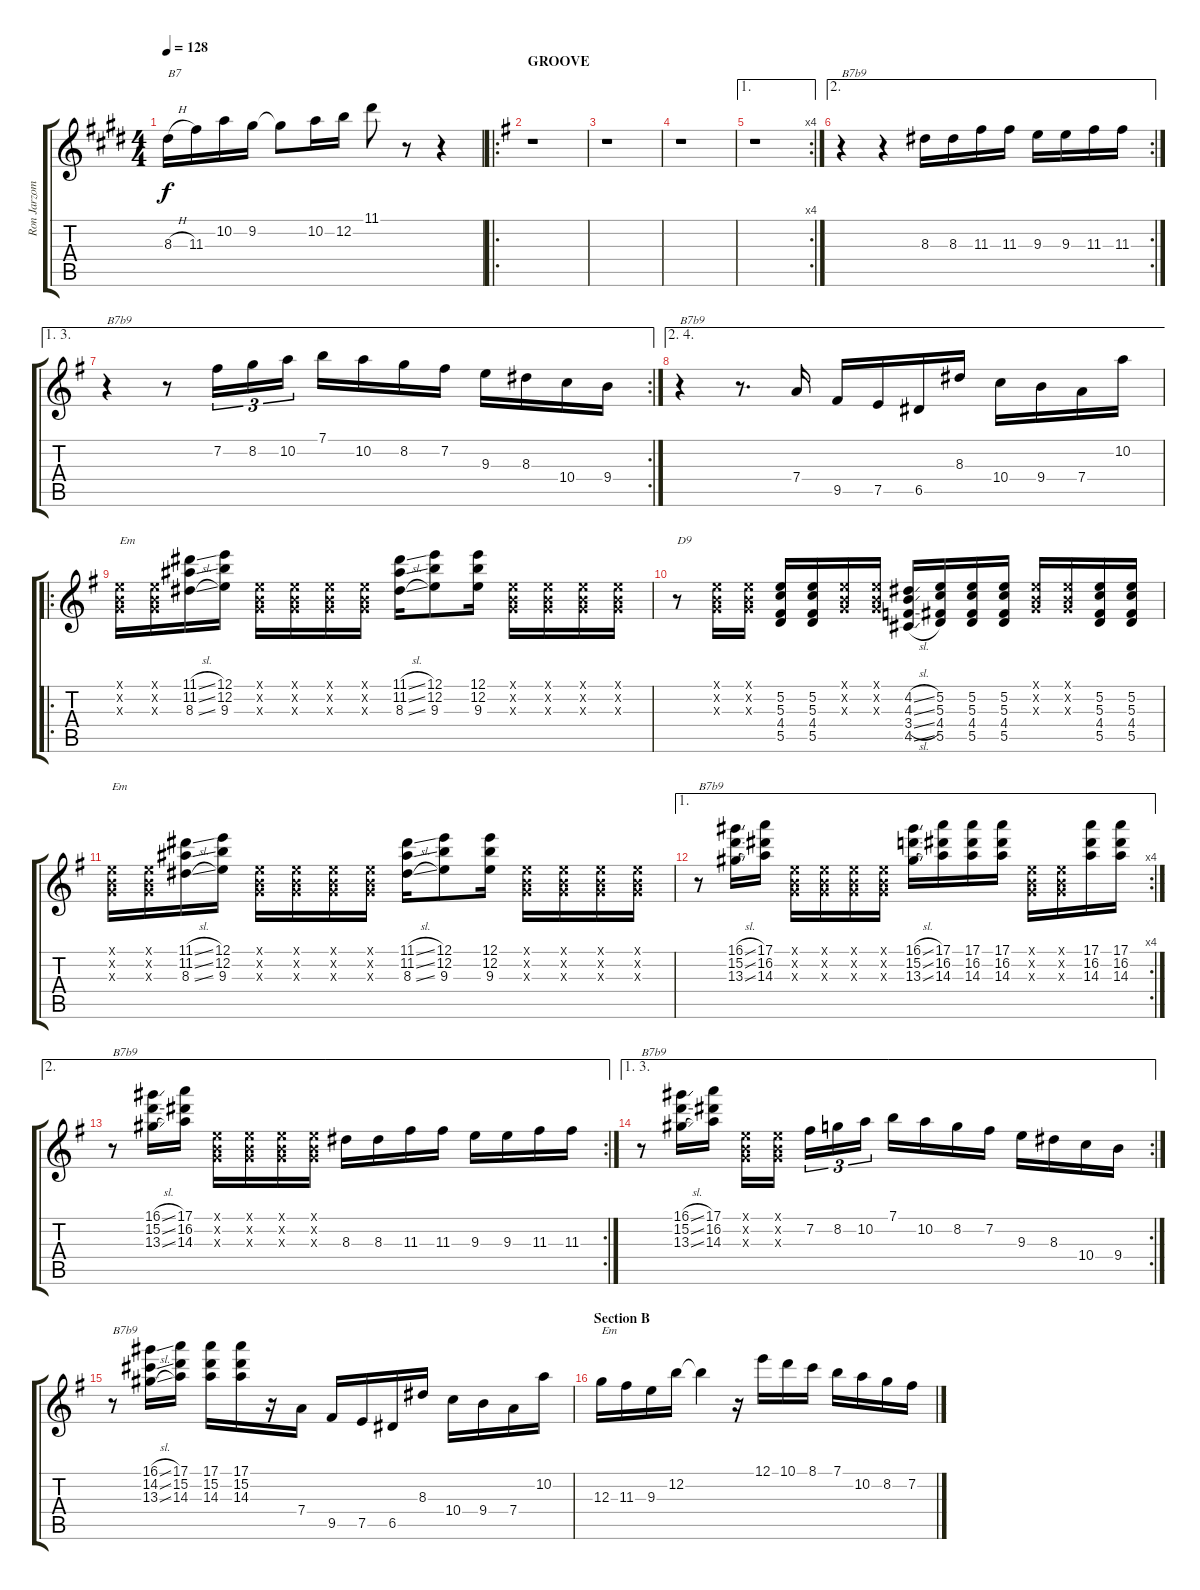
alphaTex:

\track ("Ron Jarzombek (Left Channel)" "Ron Jarzom") {instrument distortionguitar}
\staff {score tabs}
\tuning (E4 B3 G3 D3 A2 E2) {hide}
\ts (4 4)
\tempo 128
\clef g2
\ks c#minor
8.3{h}.16{txt "B7" dy f} 11.3.16 10.2.16 9.2.16 9.2{t}.8 10.2.16 12.2.16 11.1.8 r.8 r.4 |
\ro
\section ("" "GROOVE")
\ks eminor
r.1 |
r.1 |
r.1 |
\ae 1
\rc 4
r.1 |
\ae 2
\rc 2
r.4{txt "B7b9"} r.4 8.3.16 8.3.16 11.3.16 11.3.16 9.3.16 9.3.16 11.3.16 11.3.16 |
\ae (1 3)
\rc 2
r.4{txt "B7b9"} r.8 7.2.16{tu (3 2)} 8.2.16{tu (3 2)} 10.2.16{tu (3 2)} 7.1.16 10.2.16 8.2.16 7.2.16 9.3.16 8.3.16 10.4.16 9.4.16 |
\ae (2 4)
r.4{txt "B7b9"} r.8{d} 7.4.16 9.5.16 7.5.16 6.5.16 8.3.16 10.4.16 9.4.16 7.4.16 10.2.16 |
\ro
(0.1{x} 0.2{x} 0.3{x}).16{txt "Em" balance 8} (0.1{x} 0.2{x} 0.3{x}).16 (11.1{sl} 11.2{sl} 8.3{sl}).16 (12.1 12.2 9.3).16 (0.1{x} 0.2{x} 0.3{x}).16 (0.1{x} 0.2{x} 0.3{x}).16 (0.1{x} 0.2{x} 0.3{x}).16 (0.1{x} 0.2{x} 0.3{x}).16 (11.1{sl} 11.2{sl} 8.3{sl}).16 (12.1 12.2 9.3).8 (12.1 12.2 9.3).16 (0.1{x} 0.2{x} 0.3{x}).16 (0.1{x} 0.2{x} 0.3{x}).16 (0.1{x} 0.2{x} 0.3{x}).16 (0.1{x} 0.2{x} 0.3{x}).16 |
r.8{txt "D9"} (0.1{x} 0.2{x} 0.3{x}).16 (0.1{x} 0.2{x} 0.3{x}).16 (5.2 5.3 4.4 5.5).16 (5.2 5.3 4.4 5.5).16 (0.1{x} 0.2{x} 0.3{x}).16 (0.1{x} 0.2{x} 0.3{x}).16 (4.2{sl} 4.3{sl} 3.4{sl} 4.5{sl}).16 (5.2 5.3 4.4 5.5).16 (5.2 5.3 4.4 5.5).16 (5.2 5.3 4.4 5.5).16 (0.1{x} 0.2{x} 0.3{x}).16 (0.1{x} 0.2{x} 0.3{x}).16 (5.2 5.3 4.4 5.5).16 (5.2 5.3 4.4 5.5).16 |
(0.1{x} 0.2{x} 0.3{x}).16{txt "Em"} (0.1{x} 0.2{x} 0.3{x}).16 (11.1{sl} 11.2{sl} 8.3{sl}).16 (12.1 12.2 9.3).16 (0.1{x} 0.2{x} 0.3{x}).16 (0.1{x} 0.2{x} 0.3{x}).16 (0.1{x} 0.2{x} 0.3{x}).16 (0.1{x} 0.2{x} 0.3{x}).16 (11.1{sl} 11.2{sl} 8.3{sl}).16 (12.1 12.2 9.3).8 (12.1 12.2 9.3).16 (0.1{x} 0.2{x} 0.3{x}).16 (0.1{x} 0.2{x} 0.3{x}).16 (0.1{x} 0.2{x} 0.3{x}).16 (0.1{x} 0.2{x} 0.3{x}).16 |
\ae 1
\rc 4
r.8{txt "B7b9"} (16.1{sl} 15.2{sl} 13.3{sl}).16 (17.1 16.2 14.3).16 (0.1{x} 0.2{x} 0.3{x}).16 (0.1{x} 0.2{x} 0.3{x}).16 (0.1{x} 0.2{x} 0.3{x}).16 (0.1{x} 0.2{x} 0.3{x}).16 (16.1{sl} 15.2{sl} 13.3{sl}).16 (17.1 16.2 14.3).16 (17.1 16.2 14.3).16 (17.1 16.2 14.3).16 (0.1{x} 0.2{x} 0.3{x}).16 (0.1{x} 0.2{x} 0.3{x}).16 (17.1 16.2 14.3).16 (17.1 16.2 14.3).16 |
\ae 2
\rc 2
r.8{txt "B7b9"} (16.1{sl} 15.2{sl} 13.3{sl}).16 (17.1 16.2 14.3).16 (0.1{x} 0.2{x} 0.3{x}).16 (0.1{x} 0.2{x} 0.3{x}).16 (0.1{x} 0.2{x} 0.3{x}).16 (0.1{x} 0.2{x} 0.3{x}).16 8.3.16{balance 4} 8.3.16 11.3.16 11.3.16 9.3.16 9.3.16 11.3.16 11.3.16 |
\ae (1 3)
\rc 2
r.8{txt "B7b9"} (16.1{sl} 15.2{sl} 13.3{sl}).16 (17.1 16.2 14.3).16 (0.1{x} 0.2{x} 0.3{x}).16 (0.1{x} 0.2{x} 0.3{x}).16 7.2.16{tu (3 2) balance 4} 8.2.16{tu (3 2)} 10.2.16{tu (3 2)} 7.1.16 10.2.16 8.2.16 7.2.16 9.3.16 8.3.16 10.4.16 9.4.16 |
r.8{txt "B7b9"} (16.1{sl} 14.2{sl} 13.3{sl}).16 (17.1 15.2 14.3).16 (17.1 15.2 14.3).16 (17.1 15.2 14.3).16 r.16 7.4.16{balance 4} 9.5.16 7.5.16 6.5.16 8.3.16 10.4.16 9.4.16 7.4.16 10.2.16 |
\section ("" "Section B")
12.3.16{txt "Em"} 11.3.16 9.3.16 12.2.16 12.2{t}.4 r.16 12.1.16 10.1.16 8.1.16 7.1.16 10.2.16 8.2.16 7.2.16
